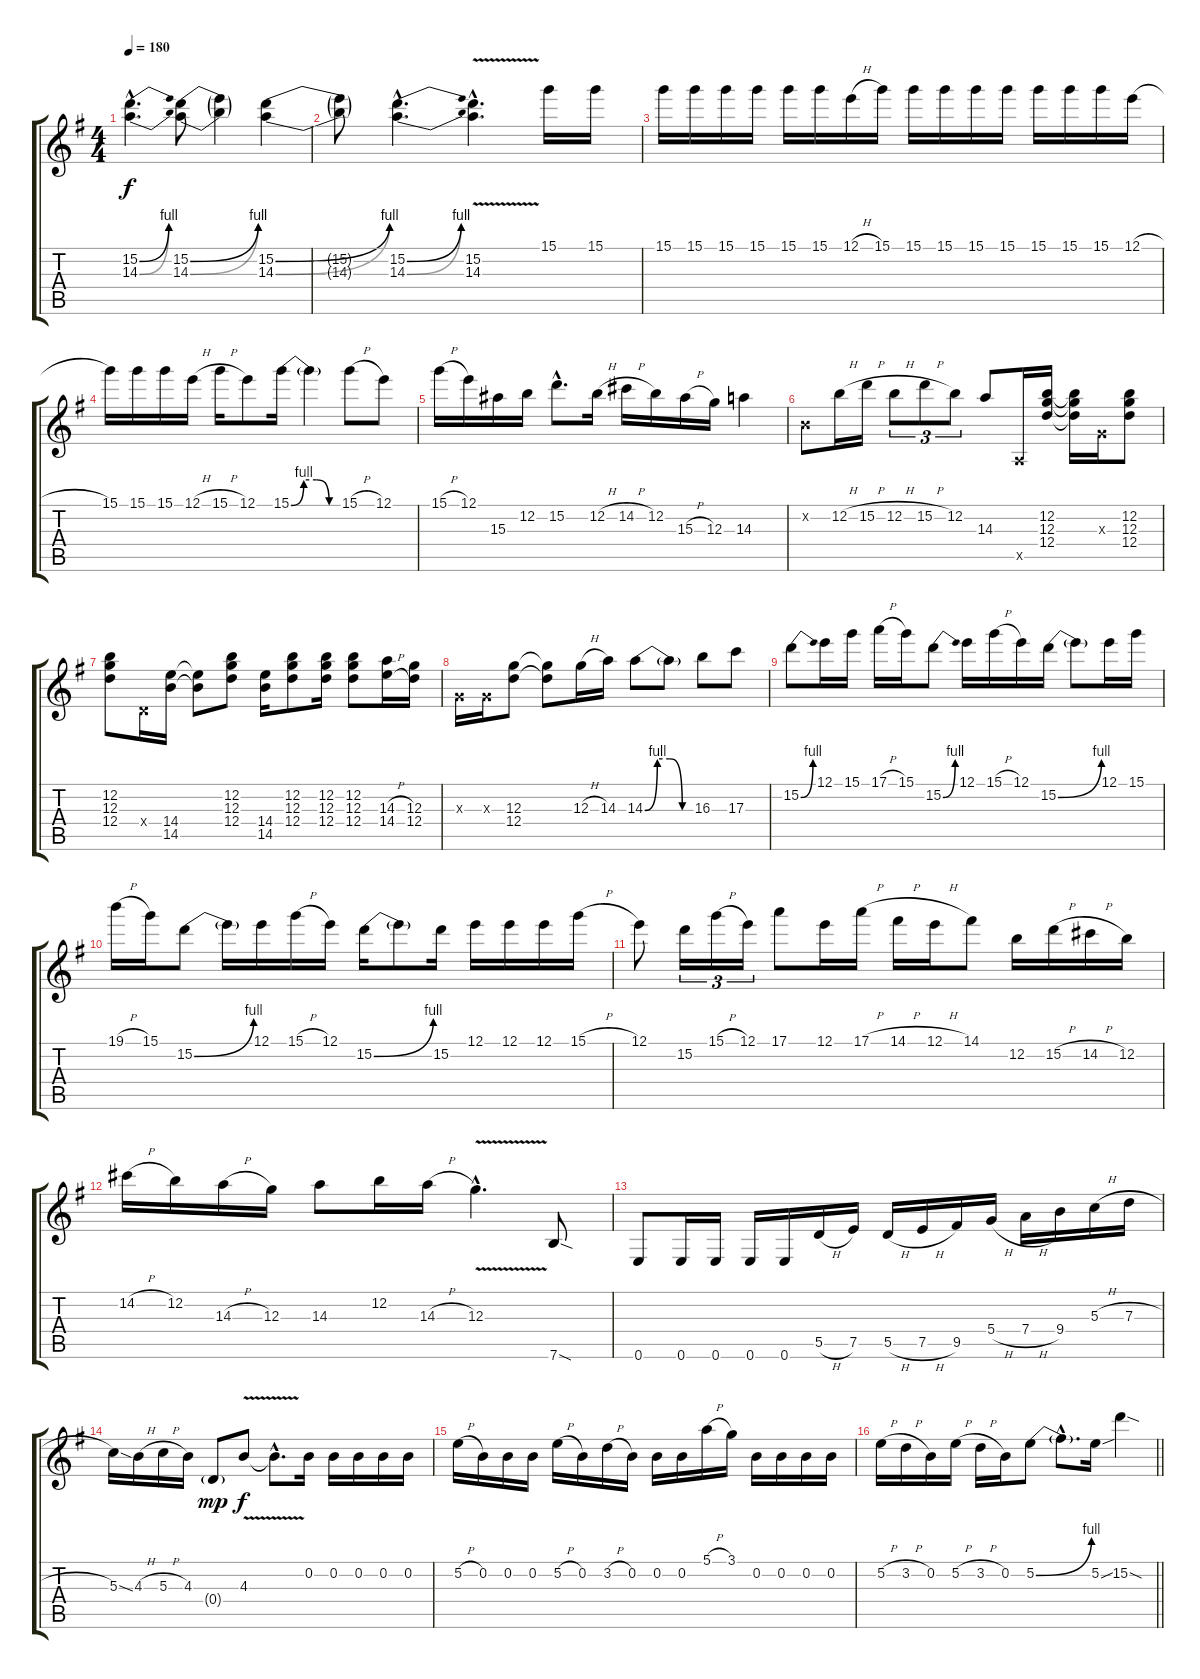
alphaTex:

\track "" {instrument distortionguitar}
\staff {score tabs}
\tuning (E4 B3 G3 D3 A2 E2) {hide}
\ts (4 4)
\tempo 180
\clef g2
\ks g
(15.2{be (bend 0 0 60 4) hac} 14.3{be (bend 0 0 60 4) hac}).4{d dy f} (15.2{be (bend 0 0 60 4)} 14.3{be (bend 0 0 60 4)}).8 (15.2{t} 14.3{t}).4 (15.2{be (bend 0 0 60 4)} 14.3{be (bend 0 0 60 4)}).4 |
(15.2{t} 14.3{t}).8 (15.2{be (bend 0 0 60 4) hac} 14.3{be (bend 0 0 60 4) hac}).4{d} (15.2{v hac} 14.3{v hac}).4{d} 15.1.16 15.1.16 |
15.1.16 15.1.16 15.1.16 15.1.16 15.1.16 15.1.16 12.1{h}.16 15.1.16 15.1.16 15.1.16 15.1.16 15.1.16 15.1.16 15.1.16 15.1.16 12.1{h}.16 |
15.1.16 15.1.16 15.1.16 12.1{h}.16 15.1{h}.16 12.1.8 15.1{be (custom 0 0 15 4 30 4 45 0 60 0)}.16 15.1{t}.4 15.1{h}.8 12.1.8 |
15.1{h}.16 12.1.16 15.3.16 12.2.16 15.2{hac}.8{d} 12.2{h}.16 14.2{h}.16 12.2.16 15.3{h}.16 12.3.16 14.3.4 |
0.2{x}.8 12.2{h}.16 15.2{h}.16 12.2{h}.8{tu (3 2)} 15.2{h}.8{tu (3 2)} 12.2.8{tu (3 2)} 14.3.8 0.5{x}.16 (12.2 12.3 12.4).16 (12.2{t} 12.3{t} 12.4{t}).16 0.3{x}.16 (12.2 12.3 12.4).8 |
(12.2 12.3 12.4).8 0.4{x}.16 (14.4 14.5).16 (14.4{t} 14.5{t}).8 (12.2 12.3 12.4).8 (14.4 14.5).16 (12.2 12.3 12.4).8 (12.2 12.3 12.4).16 (12.2 12.3 12.4).8 (14.3{h} 14.4{h}).16 (12.3 12.4).16 |
0.3{x}.16 0.3{x}.16 (12.3 12.4).8 (12.3{t} 12.4{t}).8 12.3{h}.16 14.3.16 14.3{be (custom 0 0 15 4 30 4 45 0 60 0)}.8 14.3{t}.8 16.3.8 17.3.8 |
15.2{be (bend 0 0 60 4)}.8 12.1.16 15.1.16 17.1{h}.16 15.1.16 15.2{be (bend 0 0 60 4)}.8 12.1.16 15.1{h}.16 12.1.16 15.2{be (bend 0 0 60 4)}.16 15.2{t}.8 12.1.16 15.1.16 |
19.1{h}.16 15.1.16 15.2{be (bend 0 0 60 4)}.8 15.2{t}.16 12.1.16 15.1{h}.16 12.1.16 15.2{be (bend 0 0 60 4)}.16 15.2{t}.8 15.2.16 12.1.16 12.1.16 12.1.16 15.1{h}.16 |
12.1.8 15.2.16{tu (3 2)} 15.1{h}.16{tu (3 2)} 12.1.16{tu (3 2)} 17.1.8 12.1.16 17.1{h}.16 14.1{h}.16 12.1{h}.16 14.1.8 12.2.16 15.2{h}.16 14.2{h}.16 12.2.16 |
14.2{h}.16 12.2.16 14.3{h}.16 12.3.16 14.3.8 12.2.16 14.3{h}.16 12.3{v hac}.4{d} 7.6{sod}.8 |
0.6.8 0.6.16 0.6.16 0.6.16 0.6.16 5.5{h}.16 7.5.16 5.5{h}.16 7.5{h}.16 9.5.16 5.4{h}.16 7.4{h}.16 9.4.16 5.3{h}.16 7.3{h}.16 |
5.3{ss}.16 4.3{h}.16 5.3{h}.16 4.3.16 0.4{g}.8{dy mp} 4.3{v}.8{dy f} 4.3{hac t}.8{d} 0.2.16 0.2.16 0.2.16 0.2.16 0.2.16 |
5.2{h}.16 0.2.16 0.2.16 0.2.16 5.2{h}.16 0.2.16 3.2{h}.16 0.2.16 0.2.16 0.2.16 5.1{h}.16 3.1.16 0.2.16 0.2.16 0.2.16 0.2.16 |
\barLineRight lightlight
5.2{h}.16 3.2{h}.16 0.2.16 5.2{h}.16 3.2{h}.16 0.2.16 5.2{be (bend 0 0 60 4)}.8 5.2{hac t}.8{d} 5.2{sou}.16 15.2{sod}.4
